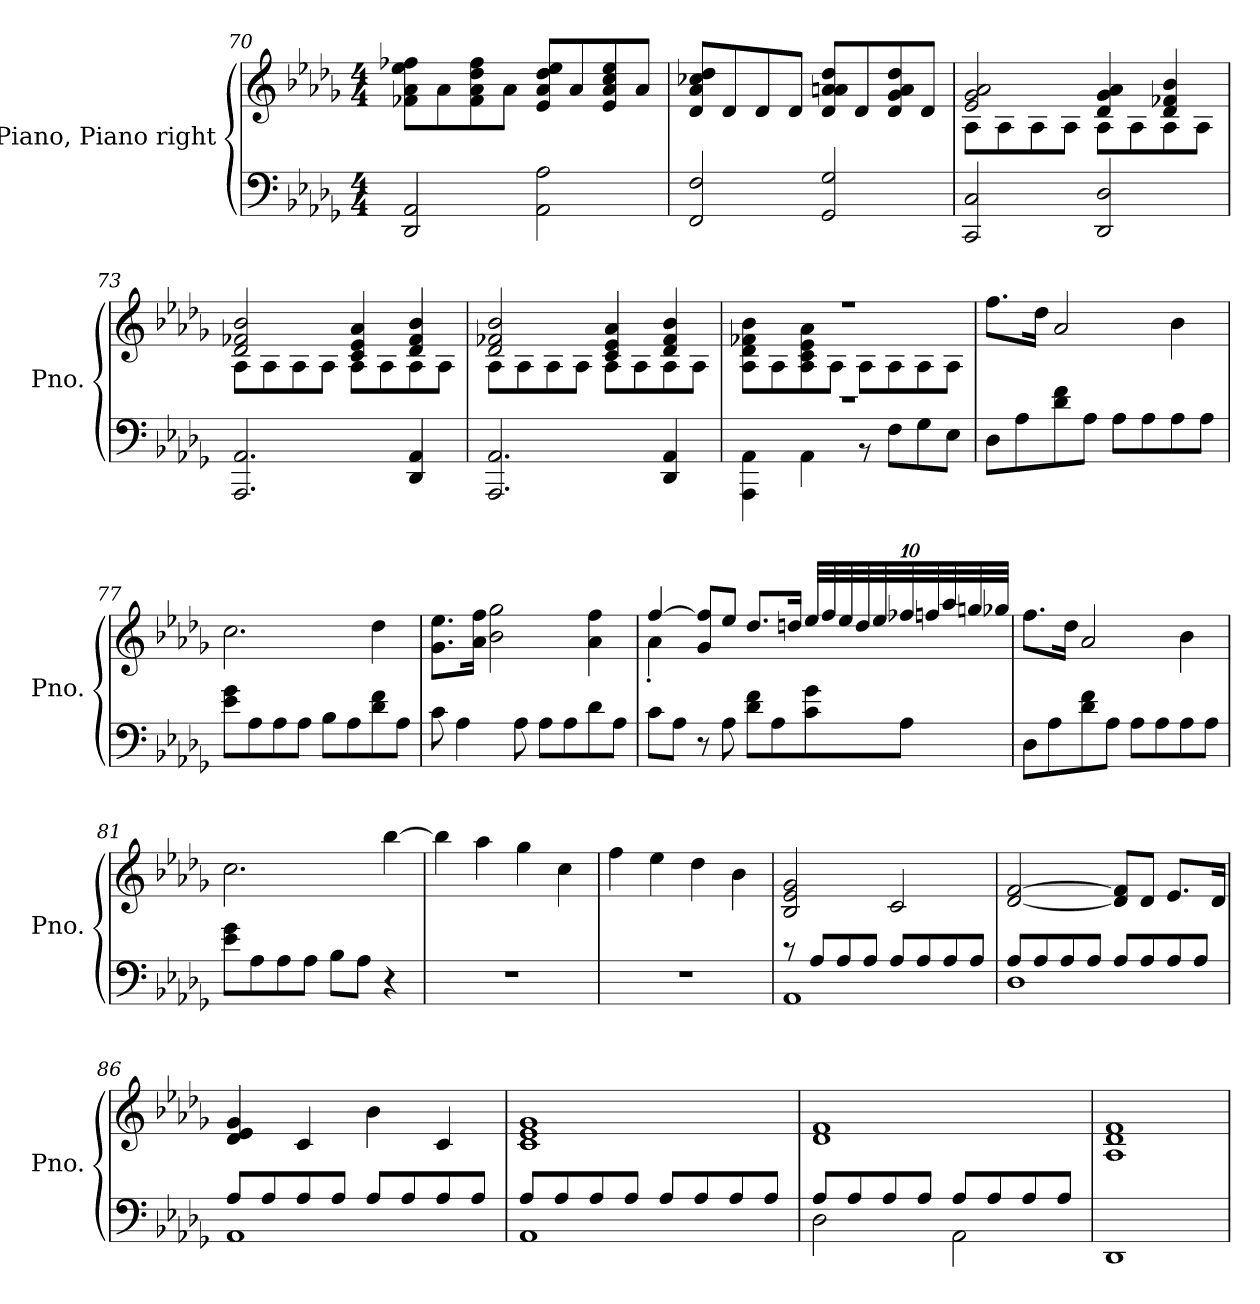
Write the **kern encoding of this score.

**kern	**kern
*part1	*part1
*staff2	*staff1
*I"Piano, Piano right	*
*I'Pno.	*
!!LO:LB:g=z
*clefF4	*clefG2
*k[b-e-a-d-g-]	*k[b-e-a-d-g-]
*M4/4	*M4/4
=70	=70
2DD-/ 2AA-/	8f-X\ 8a-\ 8ee-\ 8ff-X\L
.	8a-\
.	8f-\ 8a-\ 8dd-\ 8ff-\
.	8a-\J
2AA-\ 2A-\	8e-/ 8a-/ 8dd-/ 8ee-/L
.	8a-/
.	8e-/ 8a-/ 8cc/ 8ee-/
.	8a-/J
=71	=71
2FF/ 2F/	8d-/ 8a-/ 8cc-X/ 8dd-/L
.	8d-/
.	8d-/
.	8d-/J
2GG-/ 2G-/	8d-/ 8an/ 8a/ 8dd-/L
.	8d-/
.	8d-/ 8g-/ 8a/ 8dd-/
.	8d-/J
=72	=72
*	*^
2CC/ 2C/	2e-/ 2g-/ 2a-/	8A-\L
.	.	8A-\
.	.	8A-\
.	.	8A-\J
2DD-/ 2D-/	4d-/ 4g-/ 4a-/	8A-\L
.	.	8A-\
.	4d-/ 4f-X/ 4b-/	8A-\
.	.	8A-\J
!!LO:LB:g=z	!!
=73	=73	=73
2.AAA-/ 2.AA-/	2d-/ 2f-X/ 2b-/	8A-\L
.	.	8A-\
.	.	8A-\
.	.	8A-\J
.	4c/ 4e-/ 4a-/	8A-\L
.	.	8A-\
4DD-/ 4AA-/	4d-/ 4f-/ 4b-/	8A-\
.	.	8A-\J
=74	=74	=74
2.AAA-/ 2.AA-/	2d-/ 2f-X/ 2b-/	8A-\L
.	.	8A-\
.	.	8A-\
.	.	8A-\J
.	4c/ 4e-/ 4a-/	8A-\L
.	.	8A-\
4DD-/ 4AA-/	4d-/ 4f-/ 4b-/	8A-\
.	.	8A-\J
=75	=75	=75
*^	*	*
1r	4AAA-\ 4AA-\	1r	8A-\ 8d-\ 8f-X\ 8b-\L
.	.	.	8A-\
.	4AA-\	.	8A-\ 8c\ 8e-\ 8a-\
.	.	.	8A-\J
.	8r	.	8A-\L
.	8F\L	.	8A-\
.	8G-\	.	8A-\
.	8E-\J	.	8A-\J
*v	*v	*	*
*	*v	*v
!!LO:LB:g=z
=76	=76
8D-\L	8.ff\L
8A-\	.
.	16dd-\Jk
8d-\ 8f\	2a-/
8A-\J	.
8A-\L	.
8A-\	.
8A-\	4b-\
8A-\J	.
=77	=77
8e-\ 8g-\L	2.cc\
8A-\	.
8A-\	.
8A-\J	.
8B-\L	.
8A-\	.
8d-\ 8f\	4dd-\
8A-\J	.
=78	=78
8c\	8.g-\ 8.ee-\L
4A-\	.
.	16a-\ 16ff\Jk
.	2b-\ 2gg-\
8A-\	.
8A-\L	.
8A-\	.
8d-\	4a-\ 4ff\
8A-\J	.
!!LO:PB:g=z
=79	=79
*	*^
8c\L	[4ff/	4a-'\
8A-\J	.	.
8r	8g-/ 8ff/]L	2.ryy
8A-\	8ee-/J	.
8d-\ 8f\L	8.dd-/L	.
8A-\	.	.
.	16ddn/Jk	.
*	*Xbrackettup	*
8c\ 8g-\	40ee-/LLL	.
.	40ff/	.
.	40ee-/	.
.	40dd/	.
.	40ee-/	.
8A-\J	40ff-X/	.
.	40ffn/	.
.	40aa-/	.
.	40ggn/	.
.	40gg-X/JJJ	.
*	*v	*v
=80	=80
8D-\L	8.ff\L
8A-\	.
.	16dd-\Jk
8d-\ 8f\	2a-/
8A-\J	.
8A-\L	.
8A-\	.
8A-\	4b-\
8A-\J	.
=81	=81
8e-\ 8g-\L	2.cc\
8A-\	.
8A-\	.
8A-\J	.
8B-\L	.
8A-\J	.
4r	[4bb-\
=82	=82
1r	4bb-\]
.	4aa-\
.	4gg-\
.	4cc\
!!LO:LB:g=z
=83	=83
1r	4ff\
.	4ee-\
.	4dd-\
.	4b-\
=84	=84
*^	*
8r	1AA-	2B-/ 2e-/ 2g-/
8A-/L	.	.
8A-/	.	.
8A-/J	.	.
8A-/L	.	2c/
8A-/	.	.
8A-/	.	.
8A-/J	.	.
=85	=85	=85
8A-/L	1D-	[2d-/ [2f/
8A-/	.	.
8A-/	.	.
8A-/J	.	.
8A-/L	.	8d-/] 8f/]L
8A-/	.	8d-/J
8A-/	.	8.e-/L
8A-/J	.	.
.	.	16d-/Jk
=86	=86	=86
8A-/L	1AA-	4d-/ 4e-/ 4g-/
8A-/	.	.
8A-/	.	4c/
8A-/J	.	.
8A-/L	.	4b-\
8A-/	.	.
8A-/	.	4c/
8A-/J	.	.
=87	=87	=87
8A-/L	1AA-	1c 1e- 1g-
8A-/	.	.
8A-/	.	.
8A-/J	.	.
8A-/L	.	.
8A-/	.	.
8A-/	.	.
8A-/J	.	.
!!LO:LB:g=z
=88	=88	=88
8A-/L	2D-\	1d- 1f
8A-/	.	.
8A-/	.	.
8A-/J	.	.
8A-/L	2AA-\	.
8A-/	.	.
8A-/	.	.
8A-/J	.	.
*v	*v	*
=89	=89
1DD-	1A- 1d- 1f
=	=
*-	*-
